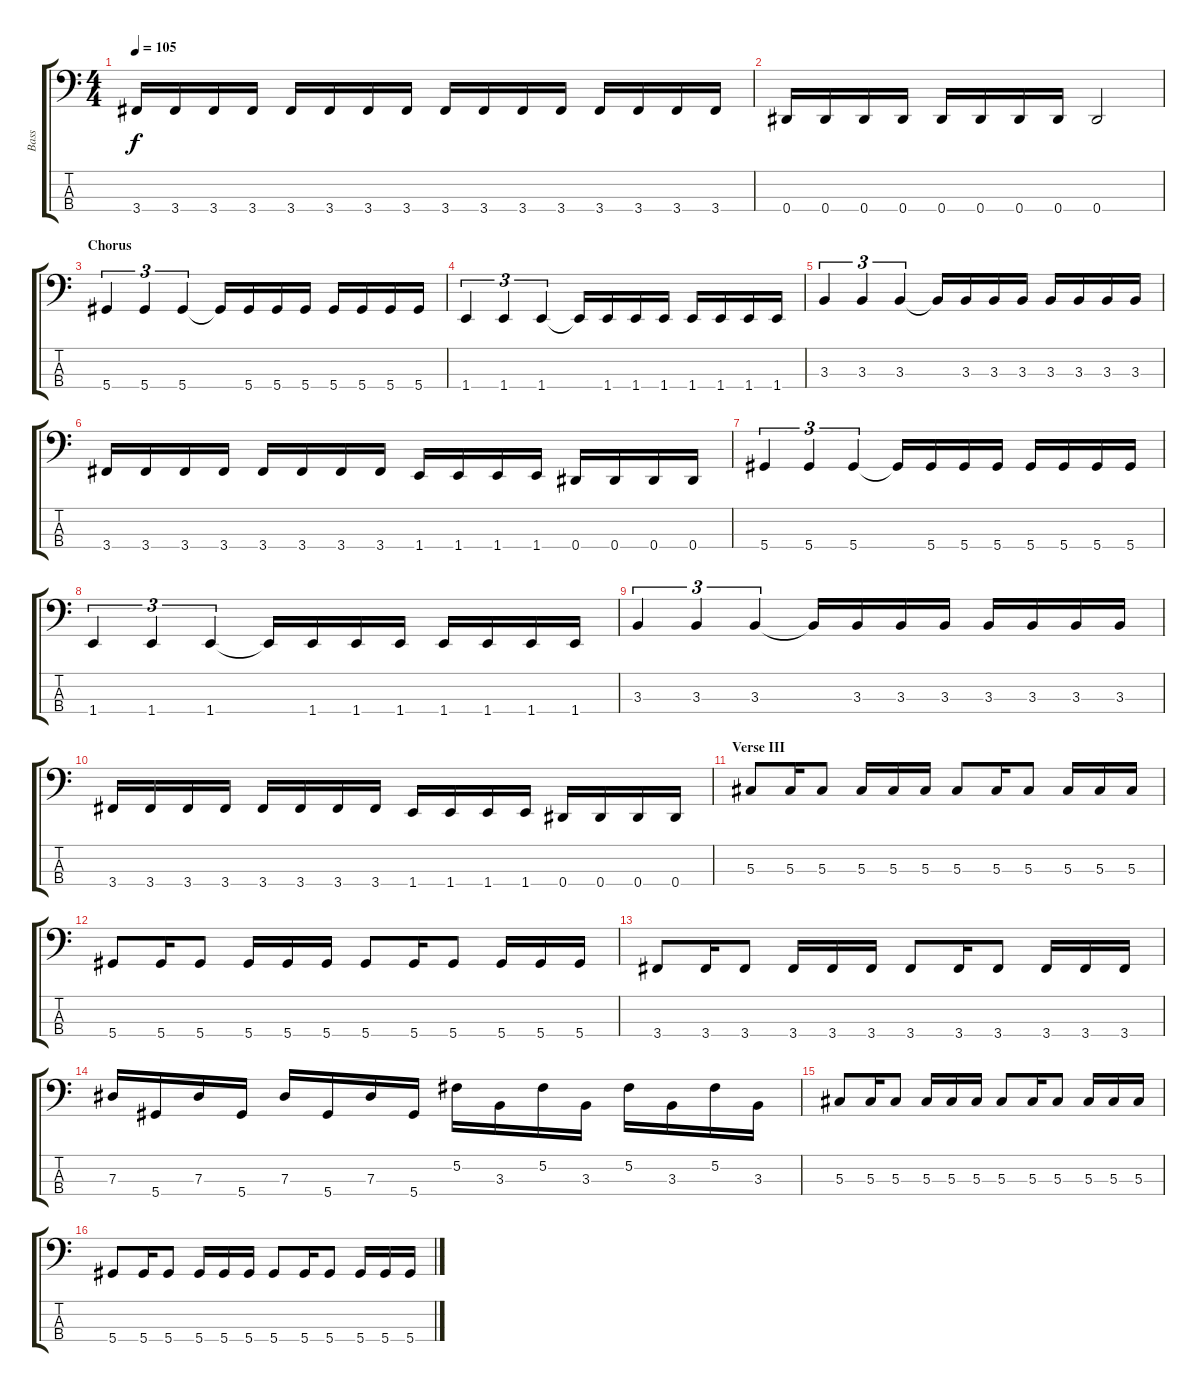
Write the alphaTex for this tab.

\track ("Bass" "Bass") {instrument electricbassfinger}
\staff {score tabs}
\tuning (Gb2 Db2 Ab1 Eb1) {hide}
\ts (4 4)
\tempo 105
\clef f4
\ks c
3.4.16{dy f} 3.4.16 3.4.16 3.4.16 3.4.16 3.4.16 3.4.16 3.4.16 3.4.16 3.4.16 3.4.16 3.4.16 3.4.16 3.4.16 3.4.16 3.4.16 |
0.4.16 0.4.16 0.4.16 0.4.16 0.4.16 0.4.16 0.4.16 0.4.16 0.4.2 |
\section ("" "Chorus")
5.4.4{tu (3 2)} 5.4.4{tu (3 2)} 5.4.4{tu (3 2)} 5.4{t}.16 5.4.16 5.4.16 5.4.16 5.4.16 5.4.16 5.4.16 5.4.16 |
1.4.4{tu (3 2)} 1.4.4{tu (3 2)} 1.4.4{tu (3 2)} 1.4{t}.16 1.4.16 1.4.16 1.4.16 1.4.16 1.4.16 1.4.16 1.4.16 |
3.3.4{tu (3 2)} 3.3.4{tu (3 2)} 3.3.4{tu (3 2)} 3.3{t}.16 3.3.16 3.3.16 3.3.16 3.3.16 3.3.16 3.3.16 3.3.16 |
3.4.16 3.4.16 3.4.16 3.4.16 3.4.16 3.4.16 3.4.16 3.4.16 1.4.16 1.4.16 1.4.16 1.4.16 0.4.16 0.4.16 0.4.16 0.4.16 |
5.4.4{tu (3 2)} 5.4.4{tu (3 2)} 5.4.4{tu (3 2)} 5.4{t}.16 5.4.16 5.4.16 5.4.16 5.4.16 5.4.16 5.4.16 5.4.16 |
1.4.4{tu (3 2)} 1.4.4{tu (3 2)} 1.4.4{tu (3 2)} 1.4{t}.16 1.4.16 1.4.16 1.4.16 1.4.16 1.4.16 1.4.16 1.4.16 |
3.3.4{tu (3 2)} 3.3.4{tu (3 2)} 3.3.4{tu (3 2)} 3.3{t}.16 3.3.16 3.3.16 3.3.16 3.3.16 3.3.16 3.3.16 3.3.16 |
3.4.16 3.4.16 3.4.16 3.4.16 3.4.16 3.4.16 3.4.16 3.4.16 1.4.16 1.4.16 1.4.16 1.4.16 0.4.16 0.4.16 0.4.16 0.4.16 |
\section ("" "Verse III")
5.3.8 5.3.16 5.3.8 5.3.16 5.3.16 5.3.16 5.3.8 5.3.16 5.3.8 5.3.16 5.3.16 5.3.16 |
5.4.8 5.4.16 5.4.8 5.4.16 5.4.16 5.4.16 5.4.8 5.4.16 5.4.8 5.4.16 5.4.16 5.4.16 |
3.4.8 3.4.16 3.4.8 3.4.16 3.4.16 3.4.16 3.4.8 3.4.16 3.4.8 3.4.16 3.4.16 3.4.16 |
7.3.16 5.4.16 7.3.16 5.4.16 7.3.16 5.4.16 7.3.16 5.4.16 5.2.16 3.3.16 5.2.16 3.3.16 5.2.16 3.3.16 5.2.16 3.3.16 |
5.3.8 5.3.16 5.3.8 5.3.16 5.3.16 5.3.16 5.3.8 5.3.16 5.3.8 5.3.16 5.3.16 5.3.16 |
5.4.8 5.4.16 5.4.8 5.4.16 5.4.16 5.4.16 5.4.8 5.4.16 5.4.8 5.4.16 5.4.16 5.4.16
